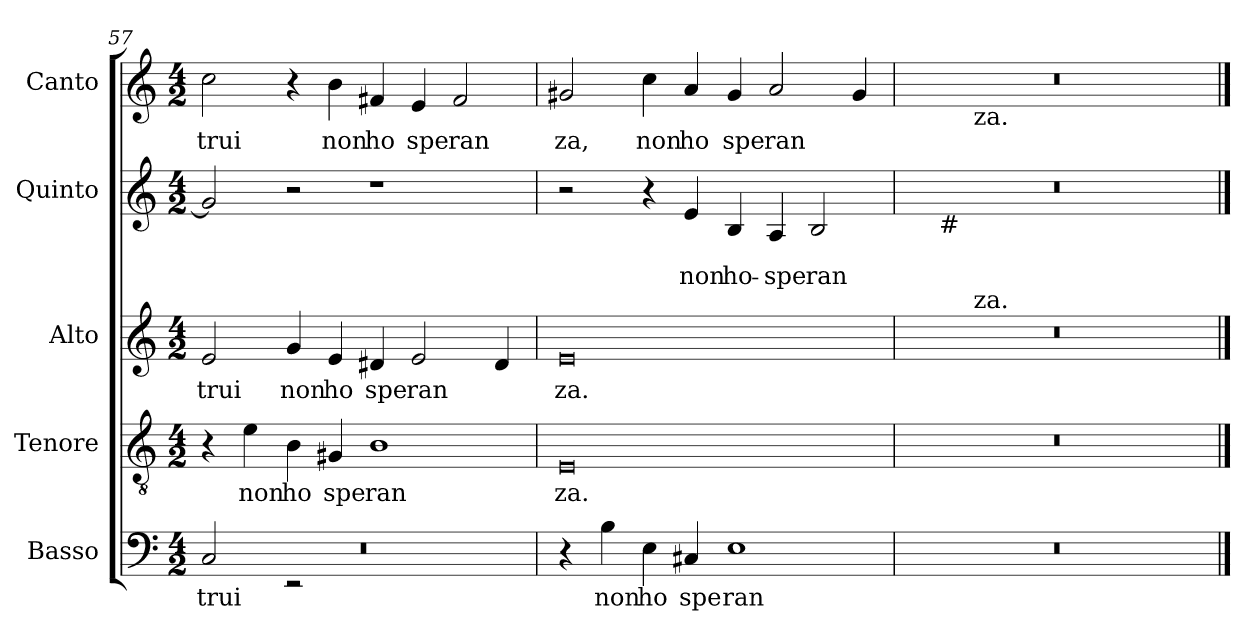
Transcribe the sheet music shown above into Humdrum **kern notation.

**kern	**text	**kern	**text	**kern	**text	**kern	**text	**text	**kern	**text
*part5	*part5	*part4	*part4	*part3	*part3	*part2	*part2	*part2	*part1	*part1
*staff5	*staff5	*staff4	*staff4	*staff3	*staff3	*staff2	*staff2	*staff2	*staff1	*staff1
*I"Basso	*	*I"Tenore	*	*I"Alto	*	*I"Quinto	*	*	*I"Canto	*
*clefF4	*	*clefGv2	*	*clefG2	*	*clefG2	*	*	*clefG2	*
*k[]	*	*k[]	*	*k[]	*	*k[]	*	*	*k[]	*
*M4/2	*	*M4/2	*	*M4/2	*	*M4/2	*	*	*M4/2	*
=57	=57	=57	=57	=57	=57	=57	=57	=57	=57	=57
*^	*	*	*	*	*	*	*	*	*	*
*	*^	*	*	*	*	*	*	*	*	*	*
2C/	2ryy	0r	trui	4r	.	2e/	trui	2g/]	.	.	2cc\	trui
.	.	.	.	4e\	non	.	.	.	.	.	.	.
1.ryy	2rEE	.	.	4B\	ho	4g/	non	2r	.	.	4r	.
.	.	.	.	4G#X/	spe	4e/	ho	.	.	.	4b\	non
.	1ryy	.	.	1B	ran	4d#X/	spe	1r	.	.	4f#X/	ho
.	.	.	.	.	.	2e/	ran	.	.	.	4e/	spe
.	.	.	.	.	.	.	.	.	.	.	2f#/	ran
.	.	.	.	.	.	4d#/	.	.	.	.	.	.
*v	*v	*v	*	*	*	*	*	*	*	*	*	*
=58	=58	=58	=58	=58	=58	=58	=58	=58	=58	=58
4r	.	0E	za.	0e	za.	2r	.	.	2g#X/	za,
4B\	non	.	.	.	.	.	.	.	.	.
4E\	ho	.	.	.	.	4r	.	.	4cc\	non
4C#X/	spe	.	.	.	.	4e/	.	non	4a/	ho
1E	ran	.	.	.	.	4B/	.	ho-	4g#/	spe
.	.	.	.	.	.	4A/	.	-spe	2a/	ran
.	.	.	.	.	.	2B/	.	ran	.	.
.	.	.	.	.	.	.	.	.	4g#/	.
=59	=59	=59	=59	=59	=59	=59	=59	=59	=59	=59
*	*	*	*	*^	*	*^	*	*	*^	*
0r	.	0r	.	0r	4ryy	.	0r	8ryy	.	.	0r	4ryy	.
.	.	.	.	.	.	.	.	32ryy	.	.	.	.	.
!	!	!	!	!	!	!	!	!LO:TX:b:t=#	!	!	!	!	!
.	.	.	.	.	.	.	.	1ryy	.	.	.	.	.
.	.	.	.	.	32ryy	.	.	.	.	.	.	32ryy	.
!	!	!	!	!	!	!	!	!	!	!	!	!LO:TX:b:t=za.	!
!	!	!	!	!	!LO:TX:a:t=za.	!	!	!	!	!	!	!	!
.	.	.	.	.	1ryy	.	.	.	.	.	.	1ryy	.
.	.	.	.	.	.	.	.	2ryy	.	.	.	.	.
.	.	.	.	.	2ryy	.	.	.	.	.	.	2ryy	.
.	.	.	.	.	.	.	.	4ryy	.	.	.	.	.
.	.	.	.	.	8..ryy	.	.	.	.	.	.	8..ryy	.
.	.	.	.	.	.	.	.	16.ryy	.	.	.	.	.
*	*	*	*	*v	*v	*	*	*	*	*	*v	*v	*
*	*	*	*	*	*	*v	*v	*	*	*	*
==	==	==	==	==	==	==	==	==	==	==
*-	*-	*-	*-	*-	*-	*-	*-	*-	*-	*-
